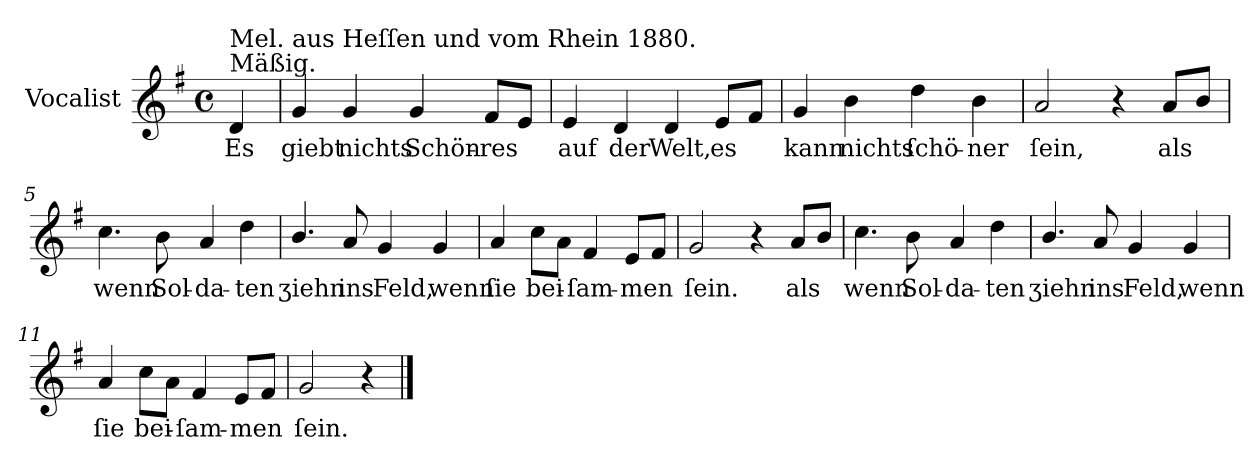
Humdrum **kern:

**kern	**text
*part1	*part1
*staff1	*staff1
*I"Vocalist	*
*k[f#]	*
*G:	*
*M4/4	*
*met(c)	*
=	=
!LO:TX:a:t=Mäßig.	!
!LO:TX:a:t=Mel. aus Heſſen und vom Rhein 1880.	!
4d	Es
=1	=1
4g	giebt
4g	nichts
4g	Schön-
8f#L	-res
8eJ	.
=2	=2
4e	auf
4d	der
4d	Welt,
8eL	es
8f#J	.
=3	=3
4g	kann
4b	nichts
4dd	ſchö-
4b	-ner
=4	=4
2a	ſein,
4r	.
8aL	als
8bJ	.
=5	=5
4.cc	wenn
8b	Sol-
4a	-da-
4dd	-ten
=6	=6
4.b/	ʒiehn
8a	ins
4g	Feld,
4g	wenn
=7	=7
4a	ſie
8ccL	bei-
8aJ	.
4f#	-ſam-
8eL	-men
8f#J	.
=8	=8
2g	ſein.
4r	.
8aL	als
8bJ	.
=9	=9
4.cc	wenn
8b	Sol-
4a	-da-
4dd	-ten
=10	=10
4.b/	ʒiehn
8a	ins
4g	Feld,
4g	wenn
=11	=11
4a	ſie
8ccL	bei-
8aJ	.
4f#	-ſam-
8eL	-men
8f#J	.
=12	=12
2g	ſein.
4r	.
==	==
*-	*-
